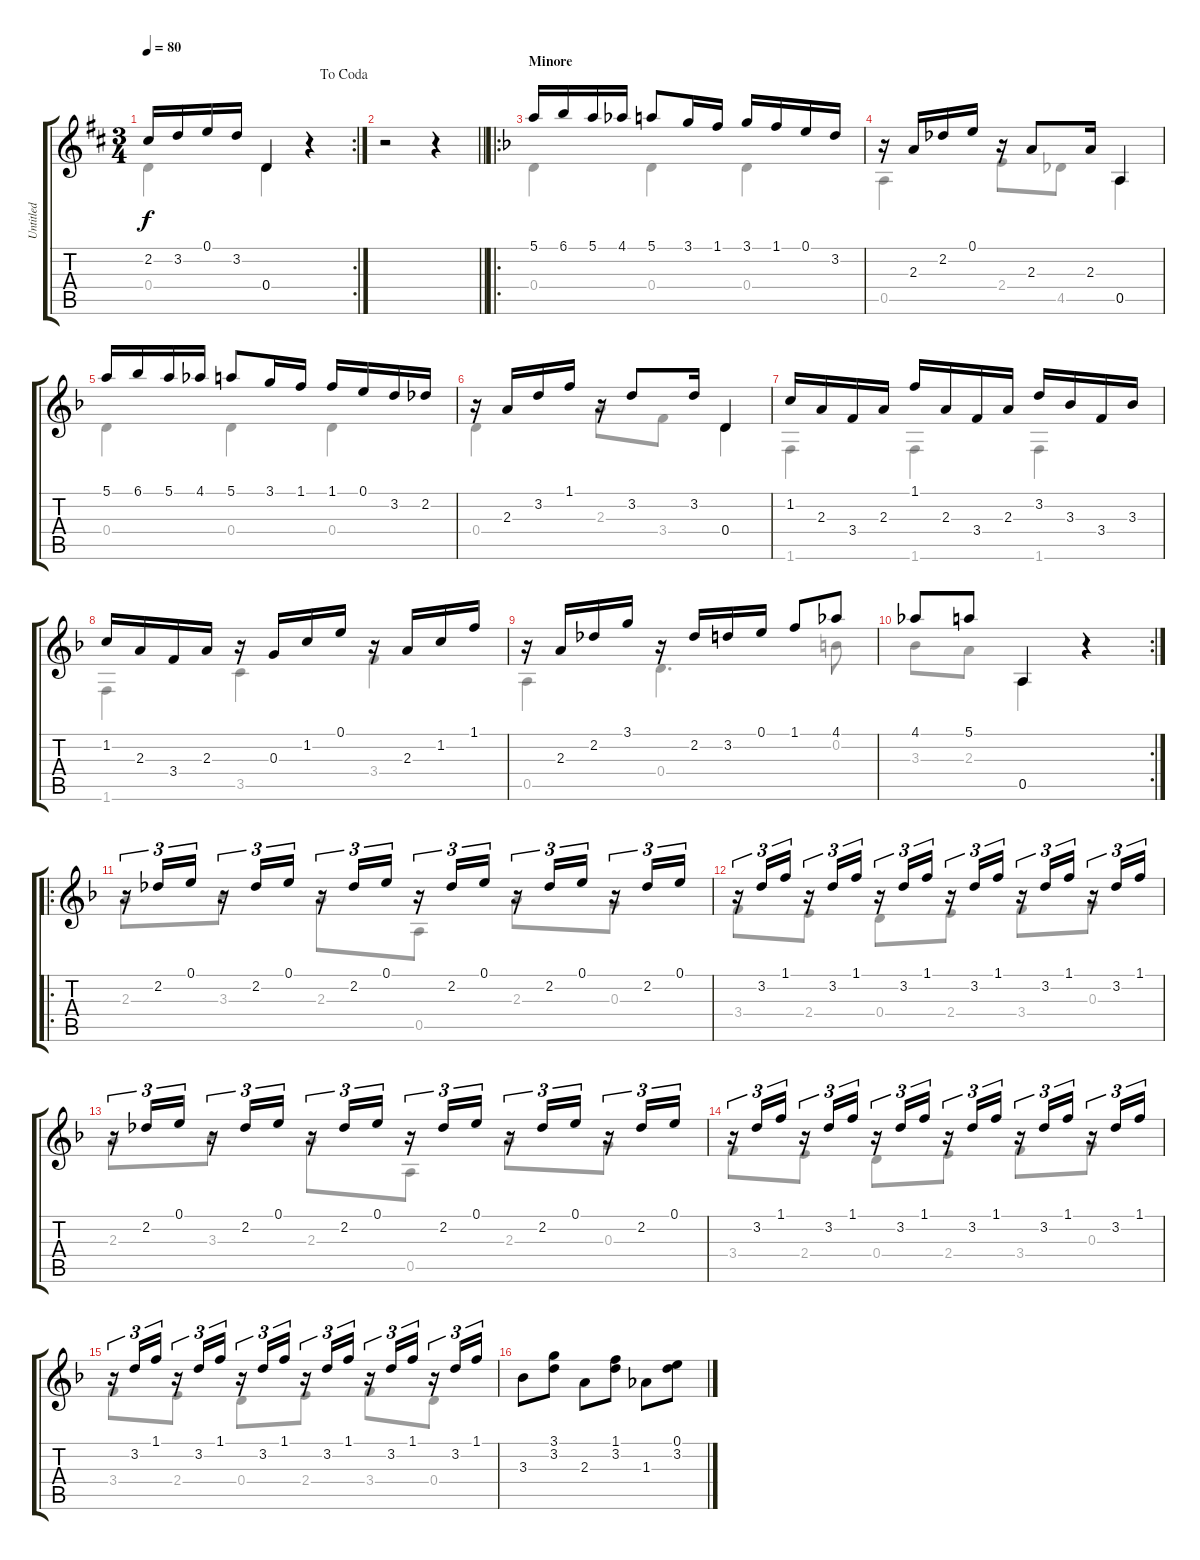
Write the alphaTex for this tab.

\track ("Untitled" "Untitled") {instrument acousticguitarnylon}
\staff {score tabs}
\tuning (E4 B3 G3 D3 A2 E2) {hide}
\voice
\rc 2
\ts (3 4)
\jump dacoda
\tempo 80
\clef g2
\ks d
2.2.16{dy f} 3.2.16 0.1.16 3.2.16 0.4.4 r.4 |
\barLineRight lightlight
r.2 r.4 |
\ro
\section ("" "Minore")
\ks f
5.1.16 6.1.16 5.1.16 4.1.16 5.1.8 3.1.16 1.1.16 3.1.16 1.1.16 0.1.16 3.2.16 |
r.16 2.3.16 2.2.16 0.1.16 r.16 2.3.8 2.3.16 0.5.4 |
5.1.16 6.1.16 5.1.16 4.1.16 5.1.8 3.1.16 1.1.16 1.1.16 0.1.16 3.2.16 2.2.16 |
r.16 2.3.16 3.2.16 1.1.16 r.16 3.2.8 3.2.16 0.4.4 |
1.2.16 2.3.16 3.4.16 2.3.16 1.1.16 2.3.16 3.4.16 2.3.16 3.2.16 3.3.16 3.4.16 3.3.16 |
1.2.16 2.3.16 3.4.16 2.3.16 r.16 0.3.16 1.2.16 0.1.16 r.16 2.3.16 1.2.16 1.1.16 |
r.16 2.3.16 2.2.16 3.1.16 r.16 2.2.16 3.2.16 0.1.16 1.1.8 4.1.8 |
\rc 2
4.1.8 5.1.8 0.5.4 r.4 |
\ro
r.16{tu (3 2)} 2.2.16{tu (3 2)} 0.1.16{tu (3 2)} r.16{tu (3 2)} 2.2.16{tu (3 2)} 0.1.16{tu (3 2)} r.16{tu (3 2)} 2.2.16{tu (3 2)} 0.1.16{tu (3 2)} r.16{tu (3 2)} 2.2.16{tu (3 2)} 0.1.16{tu (3 2)} r.16{tu (3 2)} 2.2.16{tu (3 2)} 0.1.16{tu (3 2)} r.16{tu (3 2)} 2.2.16{tu (3 2)} 0.1.16{tu (3 2)} |
r.16{tu (3 2)} 3.2.16{tu (3 2)} 1.1.16{tu (3 2)} r.16{tu (3 2)} 3.2.16{tu (3 2)} 1.1.16{tu (3 2)} r.16{tu (3 2)} 3.2.16{tu (3 2)} 1.1.16{tu (3 2)} r.16{tu (3 2)} 3.2.16{tu (3 2)} 1.1.16{tu (3 2)} r.16{tu (3 2)} 3.2.16{tu (3 2)} 1.1.16{tu (3 2)} r.16{tu (3 2)} 3.2.16{tu (3 2)} 1.1.16{tu (3 2)} |
r.16{tu (3 2)} 2.2.16{tu (3 2)} 0.1.16{tu (3 2)} r.16{tu (3 2)} 2.2.16{tu (3 2)} 0.1.16{tu (3 2)} r.16{tu (3 2)} 2.2.16{tu (3 2)} 0.1.16{tu (3 2)} r.16{tu (3 2)} 2.2.16{tu (3 2)} 0.1.16{tu (3 2)} r.16{tu (3 2)} 2.2.16{tu (3 2)} 0.1.16{tu (3 2)} r.16{tu (3 2)} 2.2.16{tu (3 2)} 0.1.16{tu (3 2)} |
r.16{tu (3 2)} 3.2.16{tu (3 2)} 1.1.16{tu (3 2)} r.16{tu (3 2)} 3.2.16{tu (3 2)} 1.1.16{tu (3 2)} r.16{tu (3 2)} 3.2.16{tu (3 2)} 1.1.16{tu (3 2)} r.16{tu (3 2)} 3.2.16{tu (3 2)} 1.1.16{tu (3 2)} r.16{tu (3 2)} 3.2.16{tu (3 2)} 1.1.16{tu (3 2)} r.16{tu (3 2)} 3.2.16{tu (3 2)} 1.1.16{tu (3 2)} |
r.16{tu (3 2)} 3.2.16{tu (3 2)} 1.1.16{tu (3 2)} r.16{tu (3 2)} 3.2.16{tu (3 2)} 1.1.16{tu (3 2)} r.16{tu (3 2)} 3.2.16{tu (3 2)} 1.1.16{tu (3 2)} r.16{tu (3 2)} 3.2.16{tu (3 2)} 1.1.16{tu (3 2)} r.16{tu (3 2)} 3.2.16{tu (3 2)} 1.1.16{tu (3 2)} r.16{tu (3 2)} 3.2.16{tu (3 2)} 1.1.16{tu (3 2)} |
3.3.8 (3.1 3.2).8 2.3.8 (1.1 3.2).8 1.3.8 (0.1 3.2).8
\voice
\clef g2
\ottava regular
\simile none
\ks d
0.4.4{dy f} 0.4.4 r.4 |
\barLineRight lightlight
|
\ks f
0.4.4 0.4.4 0.4.4 |
0.5.4 2.4.8 4.5.8 0.5.4 |
0.4.4 0.4.4 0.4.4 |
0.4.4 2.3.8 3.4.8 0.4.4 |
1.6.4 1.6.4 1.6.4 |
1.6.4 3.5.4 3.4.4 |
0.5.4 0.4.4{d} 0.2.8 |
3.3.8 2.3.8 0.5.4 r.4 |
2.3.8 3.3.8 2.3.8 0.5.8 2.3.8 0.3.8 |
3.4.8 2.4.8 0.4.8 2.4.8 3.4.8 0.3.8 |
2.3.8 3.3.8 2.3.8 0.5.8 2.3.8 0.3.8 |
3.4.8 2.4.8 0.4.8 2.4.8 3.4.8 0.3.8 |
3.4.8 2.4.8 0.4.8 2.4.8 3.4.8 0.4.8 |
